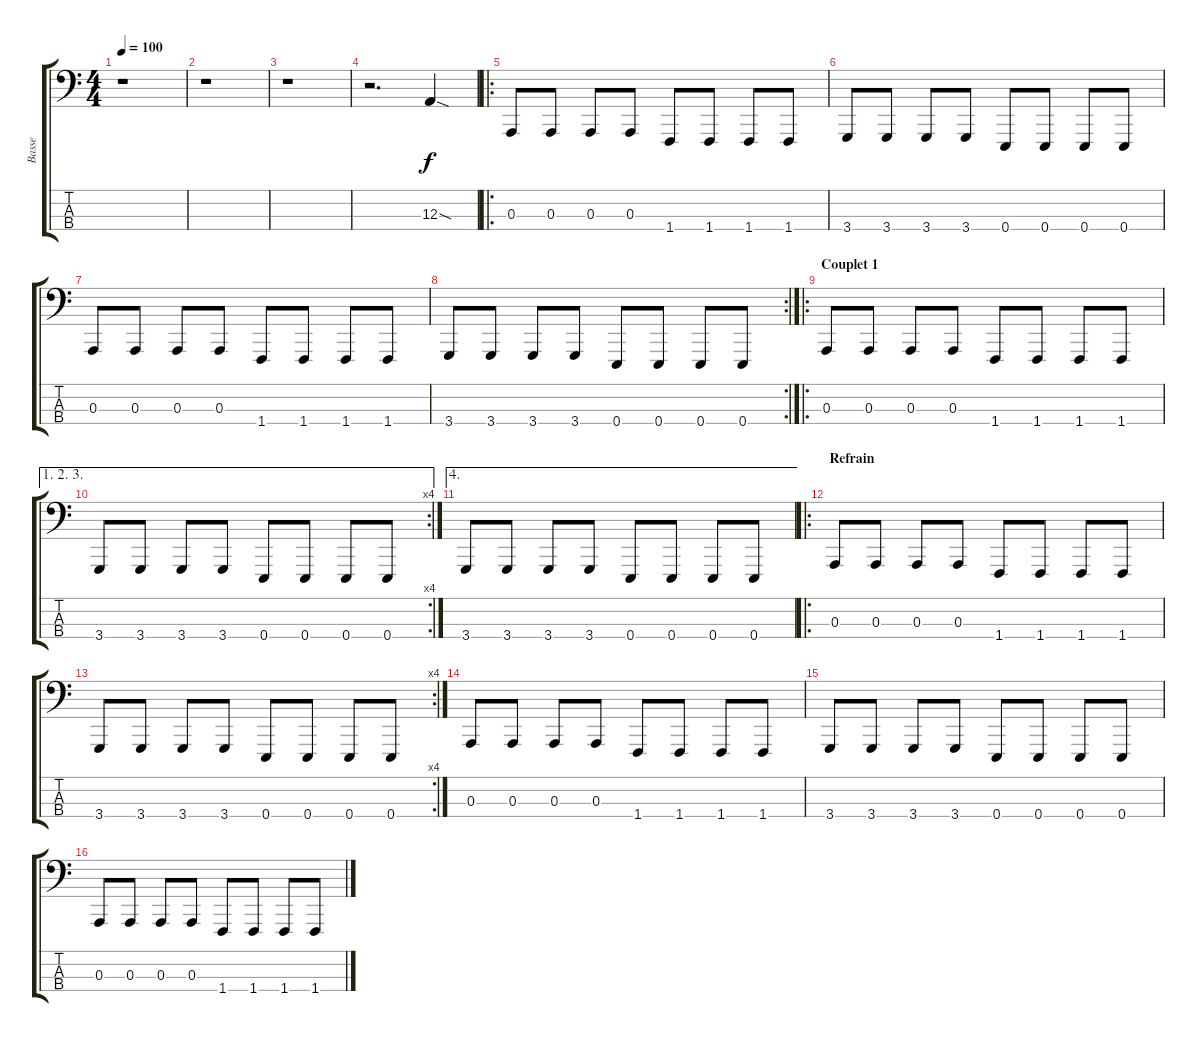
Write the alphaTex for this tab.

\track ("Basse" "Basse") {instrument synthbrass1}
\staff {score tabs}
\tuning (G2 D2 A1 E1) {hide}
\ts (4 4)
\tempo 100
\clef f4
\ks c
r.1{dy f instrument synthbrass1} |
r.1 |
r.1 |
r.2{d} 12.3{sod}.4 |
\ro
0.3.8 0.3.8 0.3.8 0.3.8 1.4.8 1.4.8 1.4.8 1.4.8 |
3.4.8 3.4.8 3.4.8 3.4.8 0.4.8 0.4.8 0.4.8 0.4.8 |
0.3.8 0.3.8 0.3.8 0.3.8 1.4.8 1.4.8 1.4.8 1.4.8 |
\rc 2
3.4.8 3.4.8 3.4.8 3.4.8 0.4.8 0.4.8 0.4.8 0.4.8 |
\ro
\section ("" "Couplet 1")
0.3.8 0.3.8 0.3.8 0.3.8 1.4.8 1.4.8 1.4.8 1.4.8 |
\ae (1 2 3)
\rc 4
3.4.8 3.4.8 3.4.8 3.4.8 0.4.8 0.4.8 0.4.8 0.4.8 |
\ae 4
3.4.8 3.4.8 3.4.8 3.4.8 0.4.8 0.4.8 0.4.8 0.4.8 |
\ro
\section ("" "Refrain")
0.3.8 0.3.8 0.3.8 0.3.8 1.4.8 1.4.8 1.4.8 1.4.8 |
\rc 4
3.4.8 3.4.8 3.4.8 3.4.8 0.4.8 0.4.8 0.4.8 0.4.8 |
0.3.8 0.3.8 0.3.8 0.3.8 1.4.8 1.4.8 1.4.8 1.4.8 |
3.4.8 3.4.8 3.4.8 3.4.8 0.4.8 0.4.8 0.4.8 0.4.8 |
0.3.8 0.3.8 0.3.8 0.3.8 1.4.8 1.4.8 1.4.8 1.4.8
